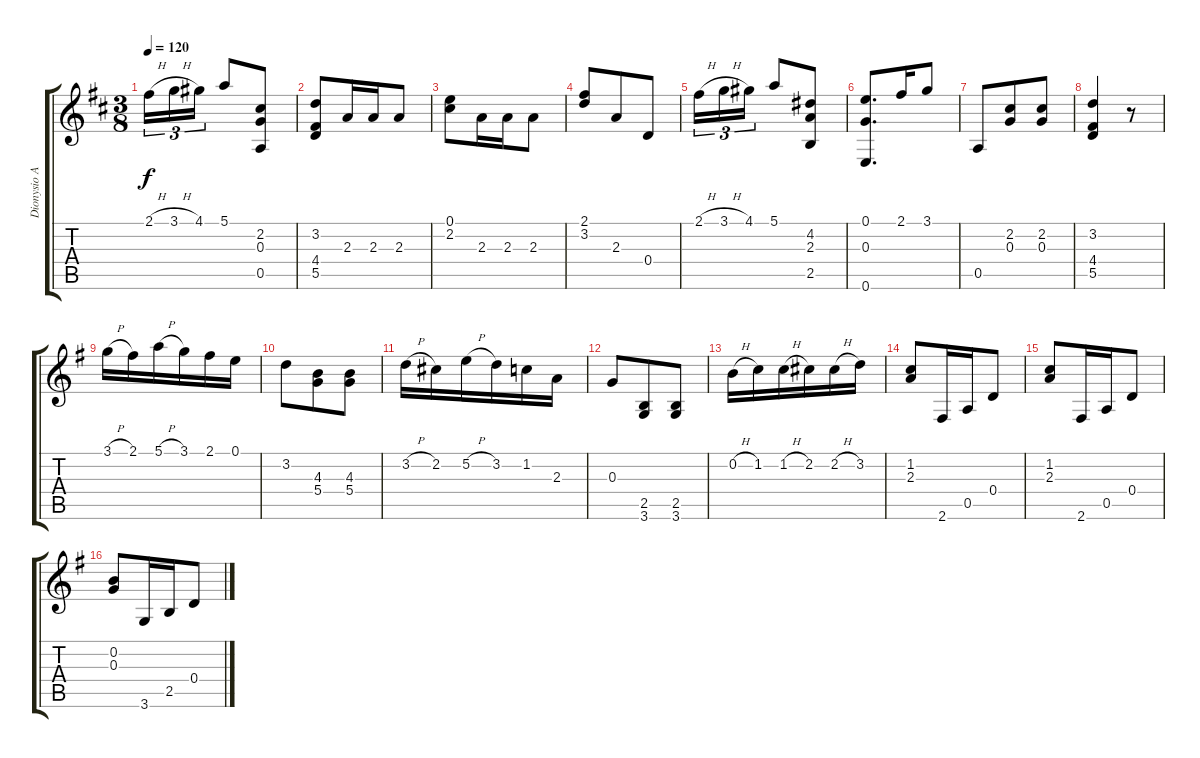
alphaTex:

\track ("Dionysio Aguado" "Dionysio A") {instrument acousticguitarnylon}
\staff {score tabs}
\tuning (E4 B3 G3 D3 A2 E2) {hide}
\ts (3 8)
\tempo 120
\clef g2
\ks d
2.1{h}.16{tu (3 2) dy f} 3.1{h}.16{tu (3 2)} 4.1.16{tu (3 2)} 5.1.8 (2.2 0.3 0.5).8 |
(3.2 4.4 5.5).8 2.3.16 2.3.16 2.3.8 |
(0.1 2.2).8 2.3.16 2.3.16 2.3.8 |
(2.1 3.2).8 2.3.8 0.4.8 |
2.1{h}.16{tu (3 2)} 3.1{h}.16{tu (3 2)} 4.1.16{tu (3 2)} 5.1.8 (4.2 2.3 2.5).8 |
(0.1 0.3 0.6).8{d} 2.1.16 3.1.8 |
0.5.8 (2.2 0.3).8 (2.2 0.3).8 |
(3.2 4.4 5.5).4 r.8 |
\ks g
3.1{h}.16 2.1.16 5.1{h}.16 3.1.16 2.1.16 0.1.16 |
3.2.8 (4.3 5.4).8 (4.3 5.4).8 |
3.2{h}.16 2.2.16 5.2{h}.16 3.2.16 1.2.16 2.3.16 |
0.3.8 (2.5 3.6).8 (2.5 3.6).8 |
0.2{h}.16 1.2.16 1.2{h}.16 2.2.16 2.2{h}.16 3.2.16 |
(1.2 2.3).8 2.6.16 0.5.16 0.4.8 |
(1.2 2.3).8 2.6.16 0.5.16 0.4.8 |
(0.2 0.3).8 3.6.16 2.5.16 0.4.8
